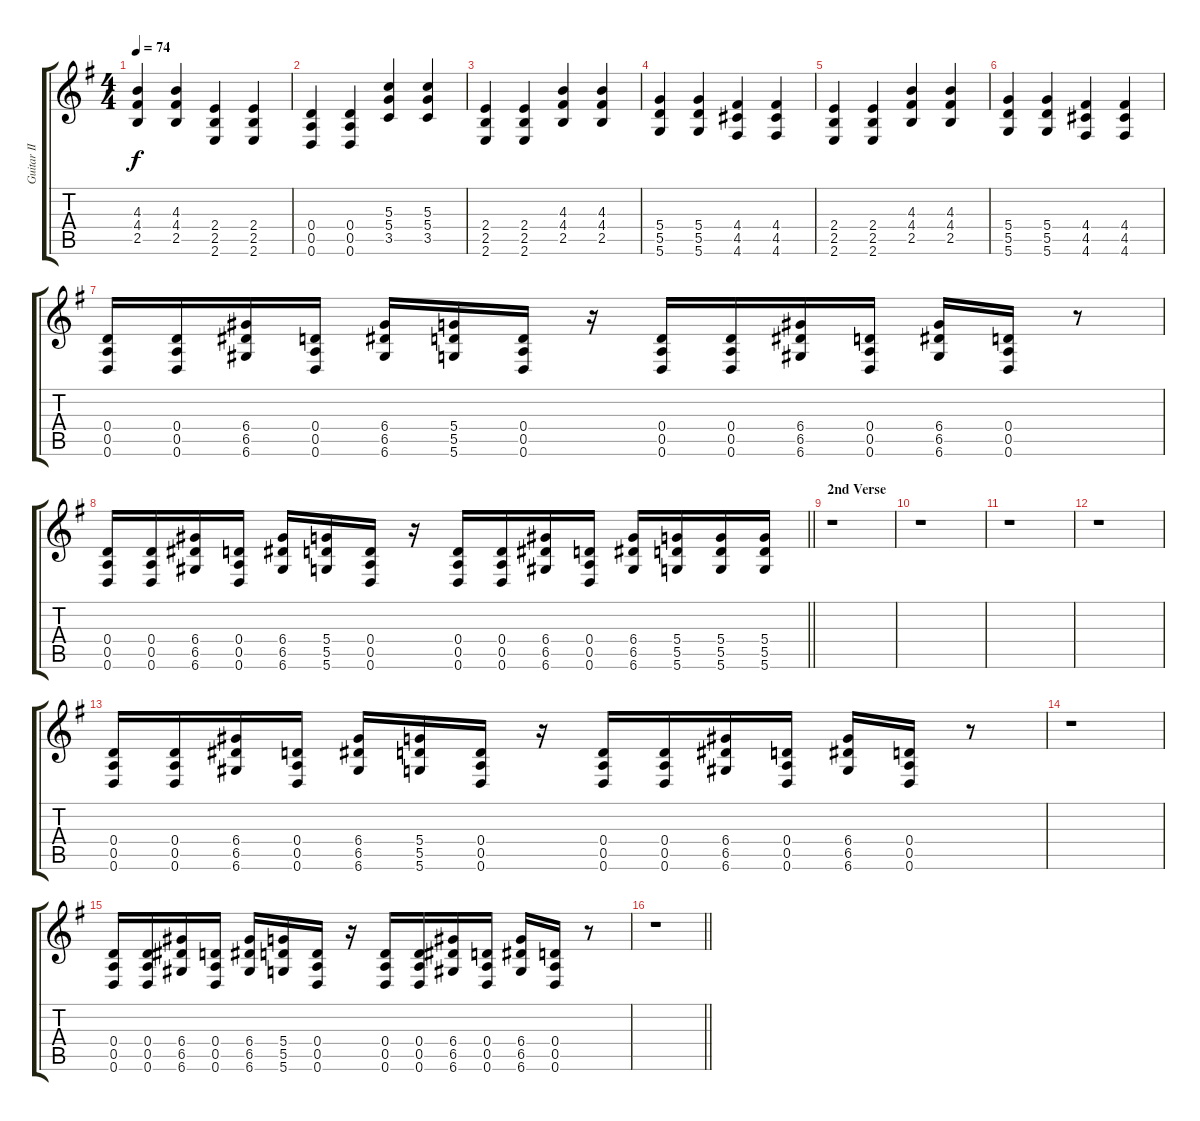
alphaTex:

\track ("Guitar II" "Guitar II") {instrument distortionguitar}
\staff {score tabs}
\tuning (E4 B3 G3 D3 A2 D2) {hide}
\ts (4 4)
\tempo 74
\clef g2
\ks eminor
(4.3 4.4 2.5).4{dy f} (4.3 4.4 2.5).4 (2.4 2.5 2.6).4 (2.4 2.5 2.6).4 |
(0.4 0.5 0.6).4 (0.4 0.5 0.6).4 (5.3 5.4 3.5).4 (5.3 5.4 3.5).4 |
(2.4 2.5 2.6).4 (2.4 2.5 2.6).4 (4.3 4.4 2.5).4 (4.3 4.4 2.5).4 |
(5.4 5.5 5.6).4 (5.4 5.5 5.6).4 (4.4 4.5 4.6).4 (4.4 4.5 4.6).4 |
(2.4 2.5 2.6).4 (2.4 2.5 2.6).4 (4.3 4.4 2.5).4 (4.3 4.4 2.5).4 |
(5.4 5.5 5.6).4 (5.4 5.5 5.6).4 (4.4 4.5 4.6).4 (4.4 4.5 4.6).4 |
(0.4 0.5 0.6).16 (0.4 0.5 0.6).16 (6.4 6.5 6.6).16 (0.4 0.5 0.6).16 (6.4 6.5 6.6).16 (5.4 5.5 5.6).16 (0.4 0.5 0.6).16 r.16 (0.4 0.5 0.6).16 (0.4 0.5 0.6).16 (6.4 6.5 6.6).16 (0.4 0.5 0.6).16 (6.4 6.5 6.6).16 (0.4 0.5 0.6).16 r.8 |
\barLineRight lightlight
(0.4 0.5 0.6).16 (0.4 0.5 0.6).16 (6.4 6.5 6.6).16 (0.4 0.5 0.6).16 (6.4 6.5 6.6).16 (5.4 5.5 5.6).16 (0.4 0.5 0.6).16 r.16 (0.4 0.5 0.6).16 (0.4 0.5 0.6).16 (6.4 6.5 6.6).16 (0.4 0.5 0.6).16 (6.4 6.5 6.6).16 (5.4 5.5 5.6).16 (5.4 5.5 5.6).16 (5.4 5.5 5.6).16 |
\section ("" "2nd Verse")
r.1 |
r.1 |
r.1 |
r.1 |
(0.4 0.5 0.6).16 (0.4 0.5 0.6).16 (6.4 6.5 6.6).16 (0.4 0.5 0.6).16 (6.4 6.5 6.6).16 (5.4 5.5 5.6).16 (0.4 0.5 0.6).16 r.16 (0.4 0.5 0.6).16 (0.4 0.5 0.6).16 (6.4 6.5 6.6).16 (0.4 0.5 0.6).16 (6.4 6.5 6.6).16 (0.4 0.5 0.6).16 r.8 |
r.1 |
(0.4 0.5 0.6).16 (0.4 0.5 0.6).16 (6.4 6.5 6.6).16 (0.4 0.5 0.6).16 (6.4 6.5 6.6).16 (5.4 5.5 5.6).16 (0.4 0.5 0.6).16 r.16 (0.4 0.5 0.6).16 (0.4 0.5 0.6).16 (6.4 6.5 6.6).16 (0.4 0.5 0.6).16 (6.4 6.5 6.6).16 (0.4 0.5 0.6).16 r.8 |
\barLineRight lightlight
r.1
